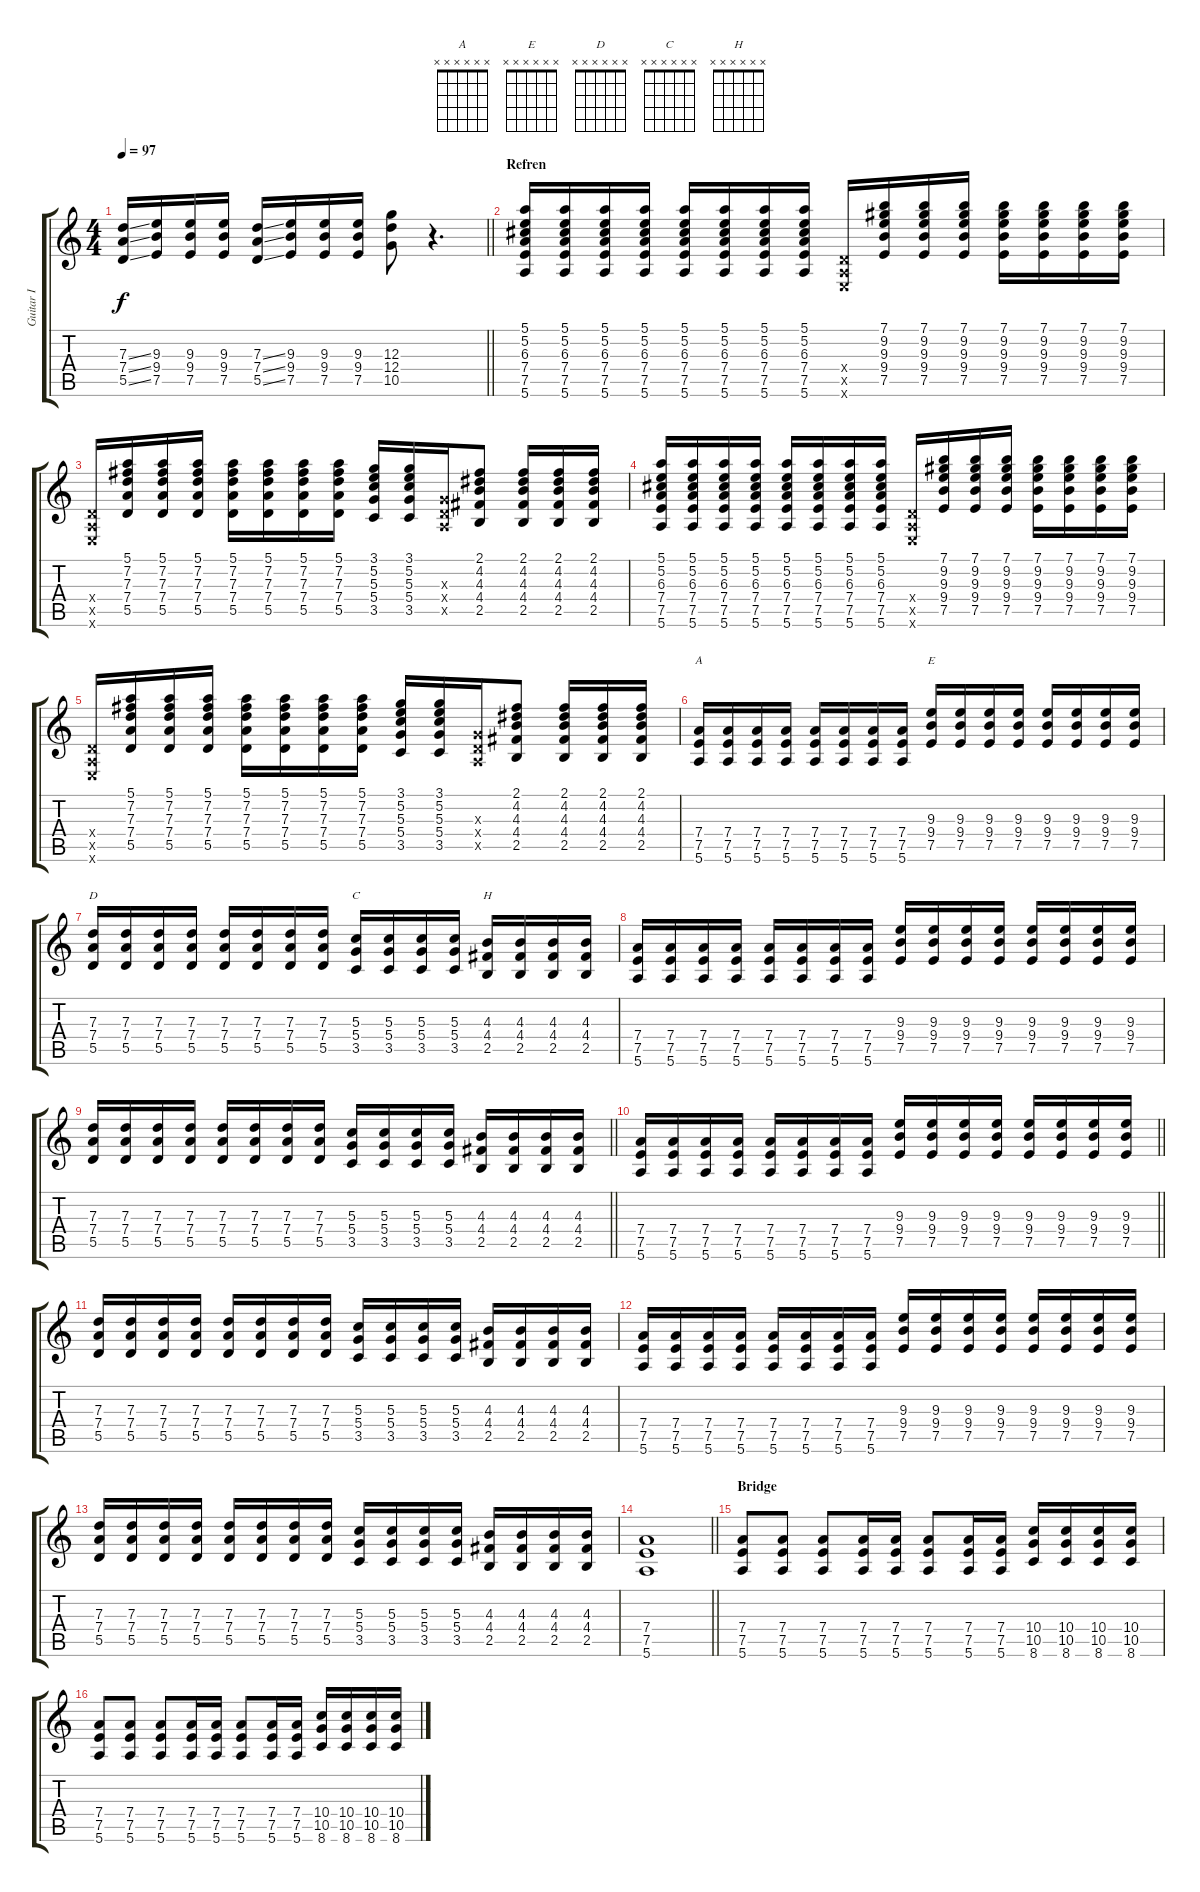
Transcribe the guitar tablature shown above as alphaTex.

\track ("Guitar I" "Guitar I") {instrument electricguitarjazz}
\staff {score tabs}
\tuning (E4 B3 G3 D3 A2 E2) {hide}
\chord ("A" x x x x x x)
\chord ("E" x x x x x x)
\chord ("D" x x x x x x)
\chord ("C" x x x x x x)
\chord ("H" x x x x x x)
\ts (4 4)
\tempo 97
\clef g2
\barLineRight lightlight
\ks c
(7.3{ss} 7.4{ss} 5.5{ss}).16{dy f} (9.3 9.4 7.5).16 (9.3 9.4 7.5).16 (9.3 9.4 7.5).16 (7.3{ss} 7.4{ss} 5.5{ss}).16 (9.3 9.4 7.5).16 (9.3 9.4 7.5).16 (9.3 9.4 7.5).16 (12.3 12.4 10.5).8 r.4{d} |
\section ("" "Refren")
(5.1 5.2 6.3 7.4 7.5 5.6).16{instrument electricguitarjazz} (5.1 5.2 6.3 7.4 7.5 5.6).16 (5.1 5.2 6.3 7.4 7.5 5.6).16 (5.1 5.2 6.3 7.4 7.5 5.6).16 (5.1 5.2 6.3 7.4 7.5 5.6).16 (5.1 5.2 6.3 7.4 7.5 5.6).16 (5.1 5.2 6.3 7.4 7.5 5.6).16 (5.1 5.2 6.3 7.4 7.5 5.6).16 (0.4{x} 0.5{x} 0.6{x}).16 (7.1 9.2 9.3 9.4 7.5).16 (7.1 9.2 9.3 9.4 7.5).16 (7.1 9.2 9.3 9.4 7.5).16 (7.1 9.2 9.3 9.4 7.5).16 (7.1 9.2 9.3 9.4 7.5).16 (7.1 9.2 9.3 9.4 7.5).16 (7.1 9.2 9.3 9.4 7.5).16 |
(0.4{x} 0.5{x} 0.6{x}).16 (5.1 7.2 7.3 7.4 5.5).16 (5.1 7.2 7.3 7.4 5.5).16 (5.1 7.2 7.3 7.4 5.5).16 (5.1 7.2 7.3 7.4 5.5).16 (5.1 7.2 7.3 7.4 5.5).16 (5.1 7.2 7.3 7.4 5.5).16 (5.1 7.2 7.3 7.4 5.5).16 (3.1 5.2 5.3 5.4 3.5).16 (3.1 5.2 5.3 5.4 3.5).16 (0.3{x} 0.4{x} 0.5{x}).16 (2.1 4.2 4.3 4.4 2.5).8 (2.1 4.2 4.3 4.4 2.5).16 (2.1 4.2 4.3 4.4 2.5).16 (2.1 4.2 4.3 4.4 2.5).16 |
(5.1 5.2 6.3 7.4 7.5 5.6).16 (5.1 5.2 6.3 7.4 7.5 5.6).16 (5.1 5.2 6.3 7.4 7.5 5.6).16 (5.1 5.2 6.3 7.4 7.5 5.6).16 (5.1 5.2 6.3 7.4 7.5 5.6).16 (5.1 5.2 6.3 7.4 7.5 5.6).16 (5.1 5.2 6.3 7.4 7.5 5.6).16 (5.1 5.2 6.3 7.4 7.5 5.6).16 (0.4{x} 0.5{x} 0.6{x}).16 (7.1 9.2 9.3 9.4 7.5).16 (7.1 9.2 9.3 9.4 7.5).16 (7.1 9.2 9.3 9.4 7.5).16 (7.1 9.2 9.3 9.4 7.5).16 (7.1 9.2 9.3 9.4 7.5).16 (7.1 9.2 9.3 9.4 7.5).16 (7.1 9.2 9.3 9.4 7.5).16 |
(0.4{x} 0.5{x} 0.6{x}).16 (5.1 7.2 7.3 7.4 5.5).16 (5.1 7.2 7.3 7.4 5.5).16 (5.1 7.2 7.3 7.4 5.5).16 (5.1 7.2 7.3 7.4 5.5).16 (5.1 7.2 7.3 7.4 5.5).16 (5.1 7.2 7.3 7.4 5.5).16 (5.1 7.2 7.3 7.4 5.5).16 (3.1 5.2 5.3 5.4 3.5).16 (3.1 5.2 5.3 5.4 3.5).16 (0.3{x} 0.4{x} 0.5{x}).16 (2.1 4.2 4.3 4.4 2.5).8 (2.1 4.2 4.3 4.4 2.5).16 (2.1 4.2 4.3 4.4 2.5).16 (2.1 4.2 4.3 4.4 2.5).16 |
(7.4 7.5 5.6).16{ch "A" instrument overdrivenguitar} (7.4 7.5 5.6).16 (7.4 7.5 5.6).16 (7.4 7.5 5.6).16 (7.4 7.5 5.6).16 (7.4 7.5 5.6).16 (7.4 7.5 5.6).16 (7.4 7.5 5.6).16 (9.3 9.4 7.5).16{ch "E"} (9.3 9.4 7.5).16 (9.3 9.4 7.5).16 (9.3 9.4 7.5).16 (9.3 9.4 7.5).16 (9.3 9.4 7.5).16 (9.3 9.4 7.5).16 (9.3 9.4 7.5).16 |
(7.3 7.4 5.5).16{ch "D"} (7.3 7.4 5.5).16 (7.3 7.4 5.5).16 (7.3 7.4 5.5).16 (7.3 7.4 5.5).16 (7.3 7.4 5.5).16 (7.3 7.4 5.5).16 (7.3 7.4 5.5).16 (5.3 5.4 3.5).16{ch "C"} (5.3 5.4 3.5).16 (5.3 5.4 3.5).16 (5.3 5.4 3.5).16 (4.3 4.4 2.5).16{ch "H"} (4.3 4.4 2.5).16 (4.3 4.4 2.5).16 (4.3 4.4 2.5).16 |
(7.4 7.5 5.6).16 (7.4 7.5 5.6).16 (7.4 7.5 5.6).16 (7.4 7.5 5.6).16 (7.4 7.5 5.6).16 (7.4 7.5 5.6).16 (7.4 7.5 5.6).16 (7.4 7.5 5.6).16 (9.3 9.4 7.5).16 (9.3 9.4 7.5).16 (9.3 9.4 7.5).16 (9.3 9.4 7.5).16 (9.3 9.4 7.5).16 (9.3 9.4 7.5).16 (9.3 9.4 7.5).16 (9.3 9.4 7.5).16 |
\barLineRight lightlight
(7.3 7.4 5.5).16 (7.3 7.4 5.5).16 (7.3 7.4 5.5).16 (7.3 7.4 5.5).16 (7.3 7.4 5.5).16 (7.3 7.4 5.5).16 (7.3 7.4 5.5).16 (7.3 7.4 5.5).16 (5.3 5.4 3.5).16 (5.3 5.4 3.5).16 (5.3 5.4 3.5).16 (5.3 5.4 3.5).16 (4.3 4.4 2.5).16 (4.3 4.4 2.5).16 (4.3 4.4 2.5).16 (4.3 4.4 2.5).16 |
\barLineRight lightlight
(7.4 7.5 5.6).16 (7.4 7.5 5.6).16 (7.4 7.5 5.6).16 (7.4 7.5 5.6).16 (7.4 7.5 5.6).16 (7.4 7.5 5.6).16 (7.4 7.5 5.6).16 (7.4 7.5 5.6).16 (9.3 9.4 7.5).16 (9.3 9.4 7.5).16 (9.3 9.4 7.5).16 (9.3 9.4 7.5).16 (9.3 9.4 7.5).16 (9.3 9.4 7.5).16 (9.3 9.4 7.5).16 (9.3 9.4 7.5).16 |
(7.3 7.4 5.5).16 (7.3 7.4 5.5).16 (7.3 7.4 5.5).16 (7.3 7.4 5.5).16 (7.3 7.4 5.5).16 (7.3 7.4 5.5).16 (7.3 7.4 5.5).16 (7.3 7.4 5.5).16 (5.3 5.4 3.5).16 (5.3 5.4 3.5).16 (5.3 5.4 3.5).16 (5.3 5.4 3.5).16 (4.3 4.4 2.5).16 (4.3 4.4 2.5).16 (4.3 4.4 2.5).16 (4.3 4.4 2.5).16 |
(7.4 7.5 5.6).16 (7.4 7.5 5.6).16 (7.4 7.5 5.6).16 (7.4 7.5 5.6).16 (7.4 7.5 5.6).16 (7.4 7.5 5.6).16 (7.4 7.5 5.6).16 (7.4 7.5 5.6).16 (9.3 9.4 7.5).16 (9.3 9.4 7.5).16 (9.3 9.4 7.5).16 (9.3 9.4 7.5).16 (9.3 9.4 7.5).16 (9.3 9.4 7.5).16 (9.3 9.4 7.5).16 (9.3 9.4 7.5).16 |
(7.3 7.4 5.5).16 (7.3 7.4 5.5).16 (7.3 7.4 5.5).16 (7.3 7.4 5.5).16 (7.3 7.4 5.5).16 (7.3 7.4 5.5).16 (7.3 7.4 5.5).16 (7.3 7.4 5.5).16 (5.3 5.4 3.5).16 (5.3 5.4 3.5).16 (5.3 5.4 3.5).16 (5.3 5.4 3.5).16 (4.3 4.4 2.5).16 (4.3 4.4 2.5).16 (4.3 4.4 2.5).16 (4.3 4.4 2.5).16 |
\barLineRight lightlight
(7.4 7.5 5.6).1 |
\section ("" "Bridge")
(7.4 7.5 5.6).8 (7.4 7.5 5.6).8 (7.4 7.5 5.6).8 (7.4 7.5 5.6).16 (7.4 7.5 5.6).16 (7.4 7.5 5.6).8 (7.4 7.5 5.6).16 (7.4 7.5 5.6).16 (10.4 10.5 8.6).16 (10.4 10.5 8.6).16 (10.4 10.5 8.6).16 (10.4 10.5 8.6).16 |
(7.4 7.5 5.6).8 (7.4 7.5 5.6).8 (7.4 7.5 5.6).8 (7.4 7.5 5.6).16 (7.4 7.5 5.6).16 (7.4 7.5 5.6).8 (7.4 7.5 5.6).16 (7.4 7.5 5.6).16 (10.4 10.5 8.6).16 (10.4 10.5 8.6).16 (10.4 10.5 8.6).16 (10.4 10.5 8.6).16
